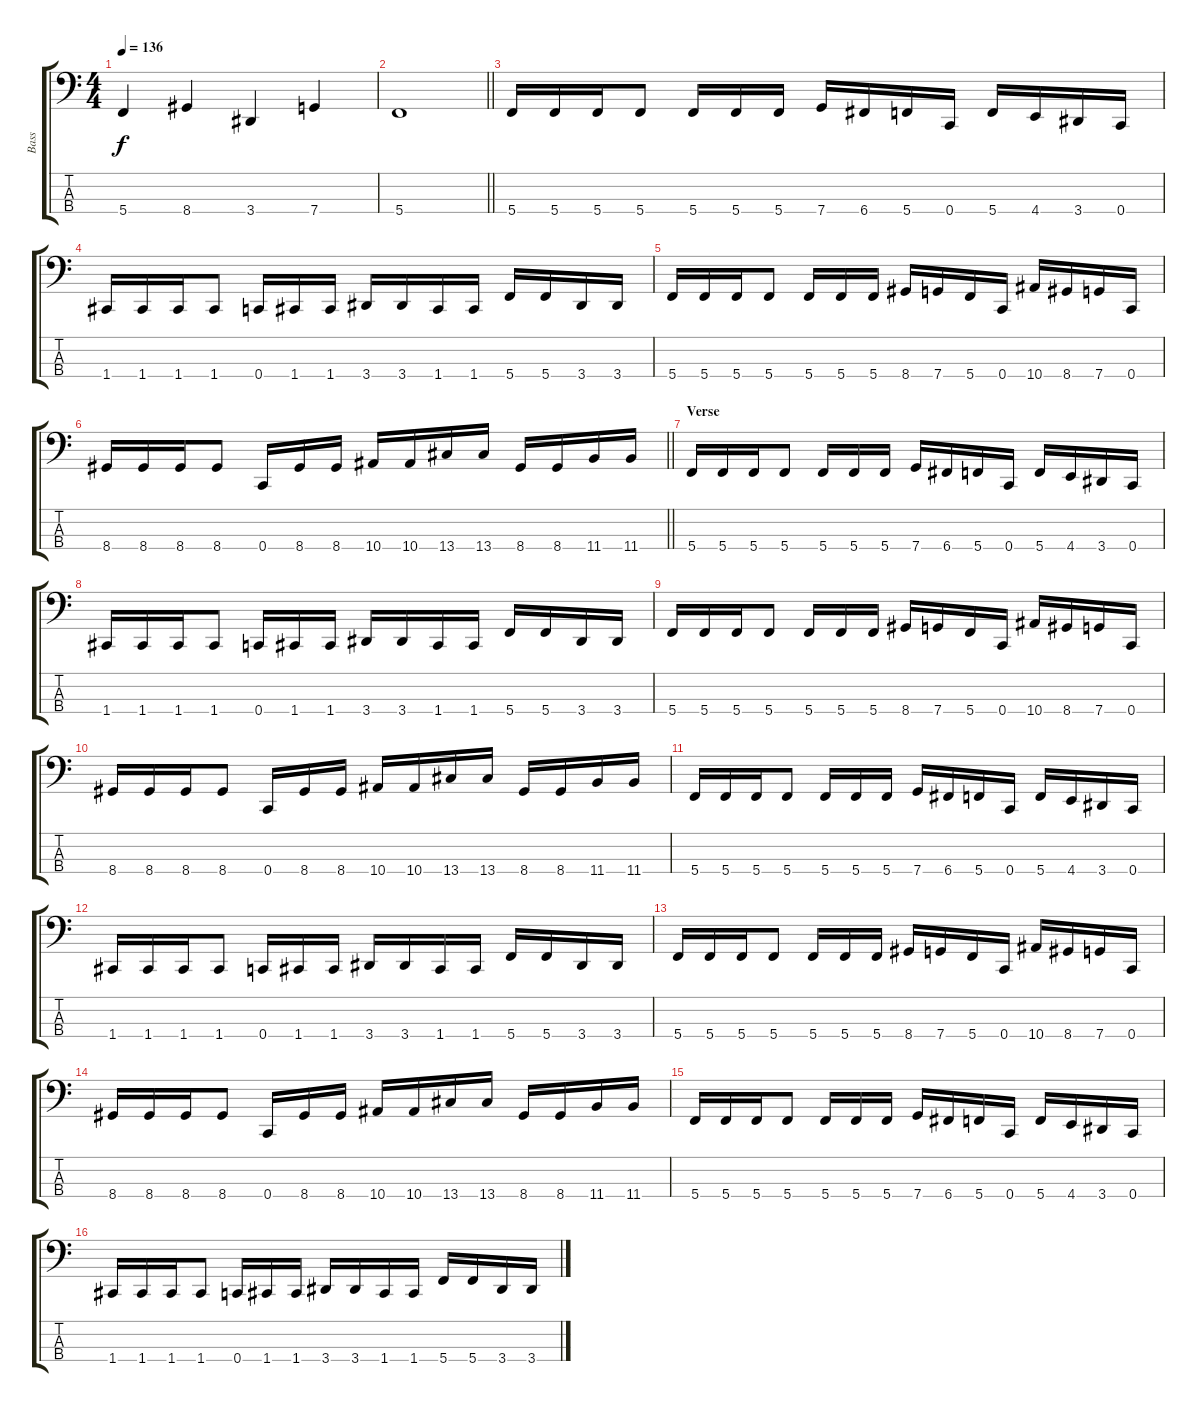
\track ("Bass" "Bass") {instrument electricbassfinger}
\staff {score tabs}
\tuning (F2 C2 G1 C1) {hide}
\ts (4 4)
\tempo 136
\clef f4
\ks c
5.4.4{dy f} 8.4.4 3.4.4 7.4.4 |
\barLineRight lightlight
5.4.1 |
\section ("" "")
5.4.16 5.4.16 5.4.16 5.4.8 5.4.16 5.4.16 5.4.16 7.4.16 6.4.16 5.4.16 0.4.16 5.4.16 4.4.16 3.4.16 0.4.16 |
1.4.16 1.4.16 1.4.16 1.4.8 0.4.16 1.4.16 1.4.16 3.4.16 3.4.16 1.4.16 1.4.16 5.4.16 5.4.16 3.4.16 3.4.16 |
5.4.16 5.4.16 5.4.16 5.4.8 5.4.16 5.4.16 5.4.16 8.4.16 7.4.16 5.4.16 0.4.16 10.4.16 8.4.16 7.4.16 0.4.16 |
\barLineRight lightlight
8.4.16 8.4.16 8.4.16 8.4.8 0.4.16 8.4.16 8.4.16 10.4.16 10.4.16 13.4.16 13.4.16 8.4.16 8.4.16 11.4.16 11.4.16 |
\section ("" "Verse")
5.4.16 5.4.16 5.4.16 5.4.8 5.4.16 5.4.16 5.4.16 7.4.16 6.4.16 5.4.16 0.4.16 5.4.16 4.4.16 3.4.16 0.4.16 |
1.4.16 1.4.16 1.4.16 1.4.8 0.4.16 1.4.16 1.4.16 3.4.16 3.4.16 1.4.16 1.4.16 5.4.16 5.4.16 3.4.16 3.4.16 |
5.4.16 5.4.16 5.4.16 5.4.8 5.4.16 5.4.16 5.4.16 8.4.16 7.4.16 5.4.16 0.4.16 10.4.16 8.4.16 7.4.16 0.4.16 |
8.4.16 8.4.16 8.4.16 8.4.8 0.4.16 8.4.16 8.4.16 10.4.16 10.4.16 13.4.16 13.4.16 8.4.16 8.4.16 11.4.16 11.4.16 |
5.4.16 5.4.16 5.4.16 5.4.8 5.4.16 5.4.16 5.4.16 7.4.16 6.4.16 5.4.16 0.4.16 5.4.16 4.4.16 3.4.16 0.4.16 |
1.4.16 1.4.16 1.4.16 1.4.8 0.4.16 1.4.16 1.4.16 3.4.16 3.4.16 1.4.16 1.4.16 5.4.16 5.4.16 3.4.16 3.4.16 |
5.4.16 5.4.16 5.4.16 5.4.8 5.4.16 5.4.16 5.4.16 8.4.16 7.4.16 5.4.16 0.4.16 10.4.16 8.4.16 7.4.16 0.4.16 |
8.4.16 8.4.16 8.4.16 8.4.8 0.4.16 8.4.16 8.4.16 10.4.16 10.4.16 13.4.16 13.4.16 8.4.16 8.4.16 11.4.16 11.4.16 |
5.4.16 5.4.16 5.4.16 5.4.8 5.4.16 5.4.16 5.4.16 7.4.16 6.4.16 5.4.16 0.4.16 5.4.16 4.4.16 3.4.16 0.4.16 |
1.4.16 1.4.16 1.4.16 1.4.8 0.4.16 1.4.16 1.4.16 3.4.16 3.4.16 1.4.16 1.4.16 5.4.16 5.4.16 3.4.16 3.4.16
